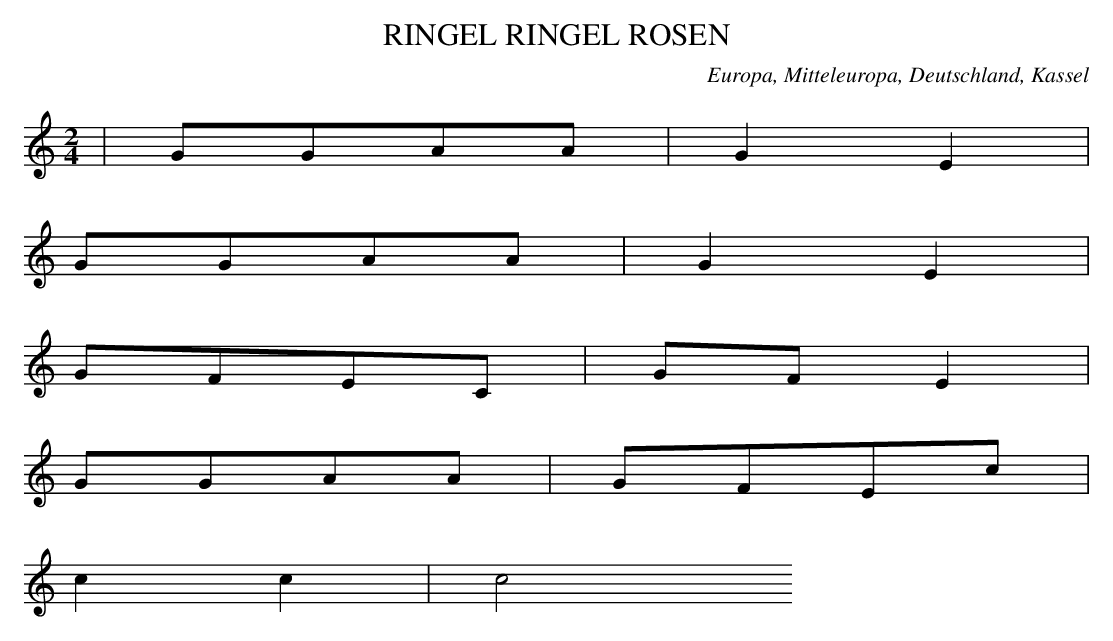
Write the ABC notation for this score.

X:1
T: RINGEL RINGEL ROSEN
O: Europa, Mitteleuropa, Deutschland, Kassel
M: 2/4
L: 1/8
K: C
 | GGAA | G2E2 |
GGAA | G2E2 |
GFEC | GFE2 |
GGAA | GFEc |
c2c2 | c4
